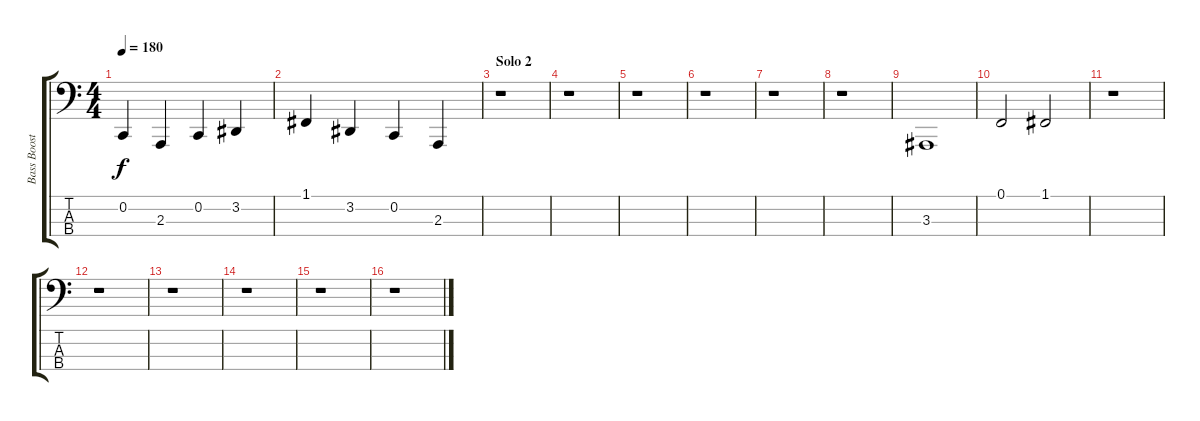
\track ("Bass Boost 1" "Bass Boost") {instrument cello}
\staff {score tabs}
\tuning (F2 C2 G1 D1) {hide}
\ts (4 4)
\tempo 180
\clef f4
\ks c
0.2.4{dy f} 2.3.4 0.2.4 3.2.4 |
1.1.4 3.2.4 0.2.4 2.3.4 |
\section ("" "Solo 2")
r.1 |
r.1 |
r.1 |
r.1 |
r.1 |
r.1 |
3.3.1 |
0.1.2 1.1.2 |
r.1 |
r.1 |
r.1 |
r.1 |
r.1 |
r.1
